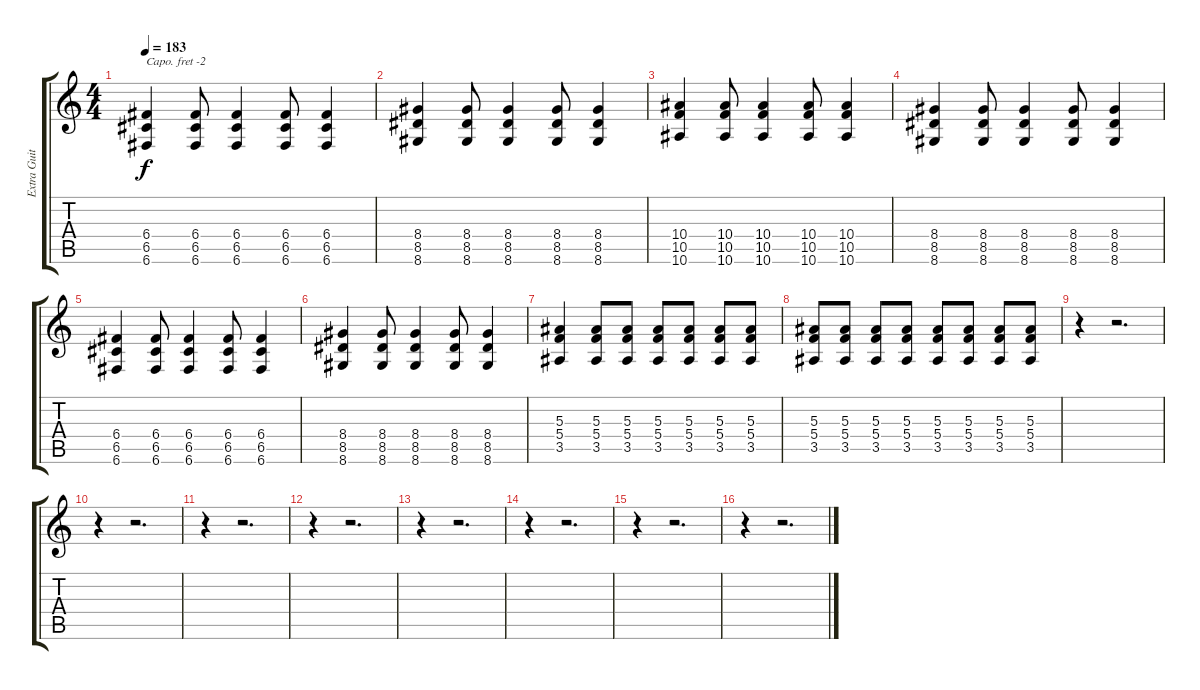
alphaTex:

\track ("Extra Guitar" "Extra Guit") {instrument distortionguitar}
\staff {score tabs}
\capo -2
\tuning (E4 B3 G3 D3 A2 D2) {hide}
\ts (4 4)
\tempo 183
\clef g2
\ks c
(6.4 6.5 6.6).4{dy f} (6.4 6.5 6.6).8 (6.4 6.5 6.6).4 (6.4 6.5 6.6).8 (6.4 6.5 6.6).4 |
(8.4 8.5 8.6).4 (8.4 8.5 8.6).8 (8.4 8.5 8.6).4 (8.4 8.5 8.6).8 (8.4 8.5 8.6).4 |
(10.4 10.5 10.6).4 (10.4 10.5 10.6).8 (10.4 10.5 10.6).4 (10.4 10.5 10.6).8 (10.4 10.5 10.6).4 |
(8.4 8.5 8.6).4 (8.4 8.5 8.6).8 (8.4 8.5 8.6).4 (8.4 8.5 8.6).8 (8.4 8.5 8.6).4 |
(6.4 6.5 6.6).4 (6.4 6.5 6.6).8 (6.4 6.5 6.6).4 (6.4 6.5 6.6).8 (6.4 6.5 6.6).4 |
(8.4 8.5 8.6).4 (8.4 8.5 8.6).8 (8.4 8.5 8.6).4 (8.4 8.5 8.6).8 (8.4 8.5 8.6).4 |
(5.3 5.4 3.5).4 (5.3 5.4 3.5).8 (5.3 5.4 3.5).8 (5.3 5.4 3.5).8 (5.3 5.4 3.5).8 (5.3 5.4 3.5).8 (5.3 5.4 3.5).8 |
(5.3 5.4 3.5).8 (5.3 5.4 3.5).8 (5.3 5.4 3.5).8 (5.3 5.4 3.5).8 (5.3 5.4 3.5).8 (5.3 5.4 3.5).8 (5.3 5.4 3.5).8 (5.3 5.4 3.5).8 |
r.4 r.2{d} |
r.4 r.2{d} |
r.4 r.2{d} |
r.4 r.2{d} |
r.4 r.2{d} |
r.4 r.2{d} |
r.4 r.2{d} |
r.4 r.2{d}
